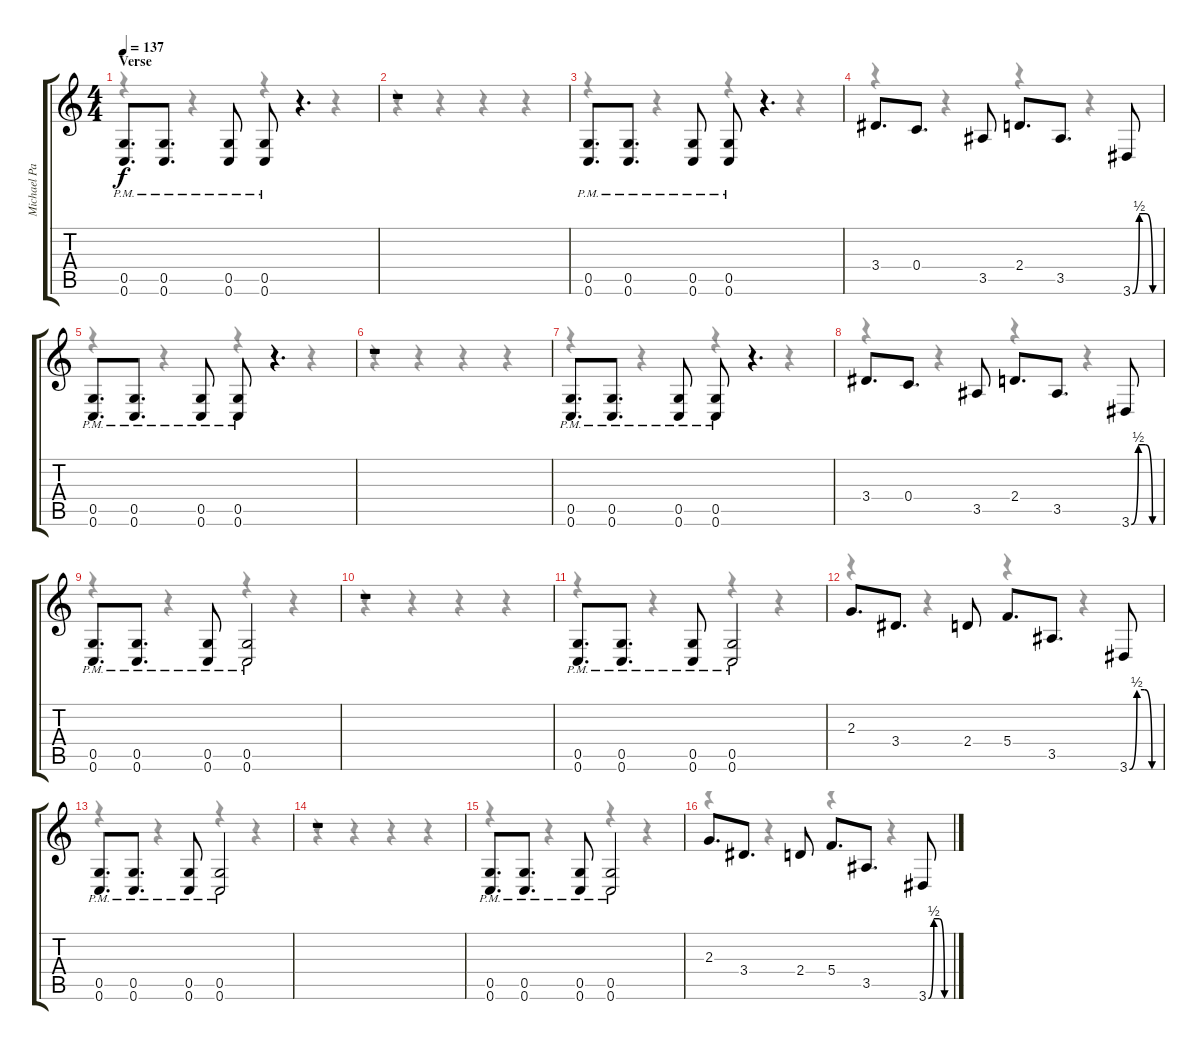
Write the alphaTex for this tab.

\track ("Michael Padge (Rhythm Guitar) " "Michael Pa") {instrument distortionguitar}
\staff {score tabs}
\tuning (D4 A3 F3 C3 G2 C2) {hide}
\voice
\ts (4 4)
\section ("" "Verse")
\tempo 137
\clef g2
\ks c
(0.5{pm} 0.6{pm}).8{d dy f} (0.5{pm} 0.6{pm}).8{d} (0.5{pm} 0.6{pm}).8 (0.5{pm} 0.6{pm}).8 r.4{d} |
r.1 |
(0.5{pm} 0.6{pm}).8{d} (0.5{pm} 0.6{pm}).8{d} (0.5{pm} 0.6{pm}).8 (0.5{pm} 0.6{pm}).8 r.4{d} |
3.4.8{d} 0.4.8{d} 3.5.8 2.4.8{d} 3.5.8{d} 3.6{be (custom 0 0 15 2 30 2 45 0 60 0)}.8 |
(0.5{pm} 0.6{pm}).8{d} (0.5{pm} 0.6{pm}).8{d} (0.5{pm} 0.6{pm}).8 (0.5{pm} 0.6{pm}).8 r.4{d} |
r.1 |
(0.5{pm} 0.6{pm}).8{d} (0.5{pm} 0.6{pm}).8{d} (0.5{pm} 0.6{pm}).8 (0.5{pm} 0.6{pm}).8 r.4{d} |
3.4.8{d} 0.4.8{d} 3.5.8 2.4.8{d} 3.5.8{d} 3.6{be (custom 0 0 15 2 30 2 45 0 60 0)}.8 |
(0.5{pm} 0.6{pm}).8{d} (0.5{pm} 0.6{pm}).8{d} (0.5{pm} 0.6{pm}).8 (0.5{pm} 0.6{pm}).2 |
r.1 |
(0.5{pm} 0.6{pm}).8{d} (0.5{pm} 0.6{pm}).8{d} (0.5{pm} 0.6{pm}).8 (0.5{pm} 0.6{pm}).2 |
2.3.8{d} 3.4.8{d} 2.4.8 5.4.8{d} 3.5.8{d} 3.6{be (custom 0 0 15 2 30 2 45 0 60 0)}.8 |
(0.5{pm} 0.6{pm}).8{d} (0.5{pm} 0.6{pm}).8{d} (0.5{pm} 0.6{pm}).8 (0.5{pm} 0.6{pm}).2 |
r.1 |
(0.5{pm} 0.6{pm}).8{d} (0.5{pm} 0.6{pm}).8{d} (0.5{pm} 0.6{pm}).8 (0.5{pm} 0.6{pm}).2 |
2.3.8{d} 3.4.8{d} 2.4.8 5.4.8{d} 3.5.8{d} 3.6{be (custom 0 0 15 2 30 2 45 0 60 0)}.8
\voice
\clef g2
\ottava regular
\simile none
\ks c
r.4{dy f} r.4 r.4 r.4 |
r.4 r.4 r.4 r.4 |
r.4 r.4 r.4 r.4 |
r.4 r.4 r.4 r.4 |
r.4 r.4 r.4 r.4 |
r.4 r.4 r.4 r.4 |
r.4 r.4 r.4 r.4 |
r.4 r.4 r.4 r.4 |
r.4 r.4 r.4 r.4 |
r.4 r.4 r.4 r.4 |
r.4 r.4 r.4 r.4 |
r.4 r.4 r.4 r.4 |
r.4 r.4 r.4 r.4 |
r.4 r.4 r.4 r.4 |
r.4 r.4 r.4 r.4 |
r.4 r.4 r.4 r.4
